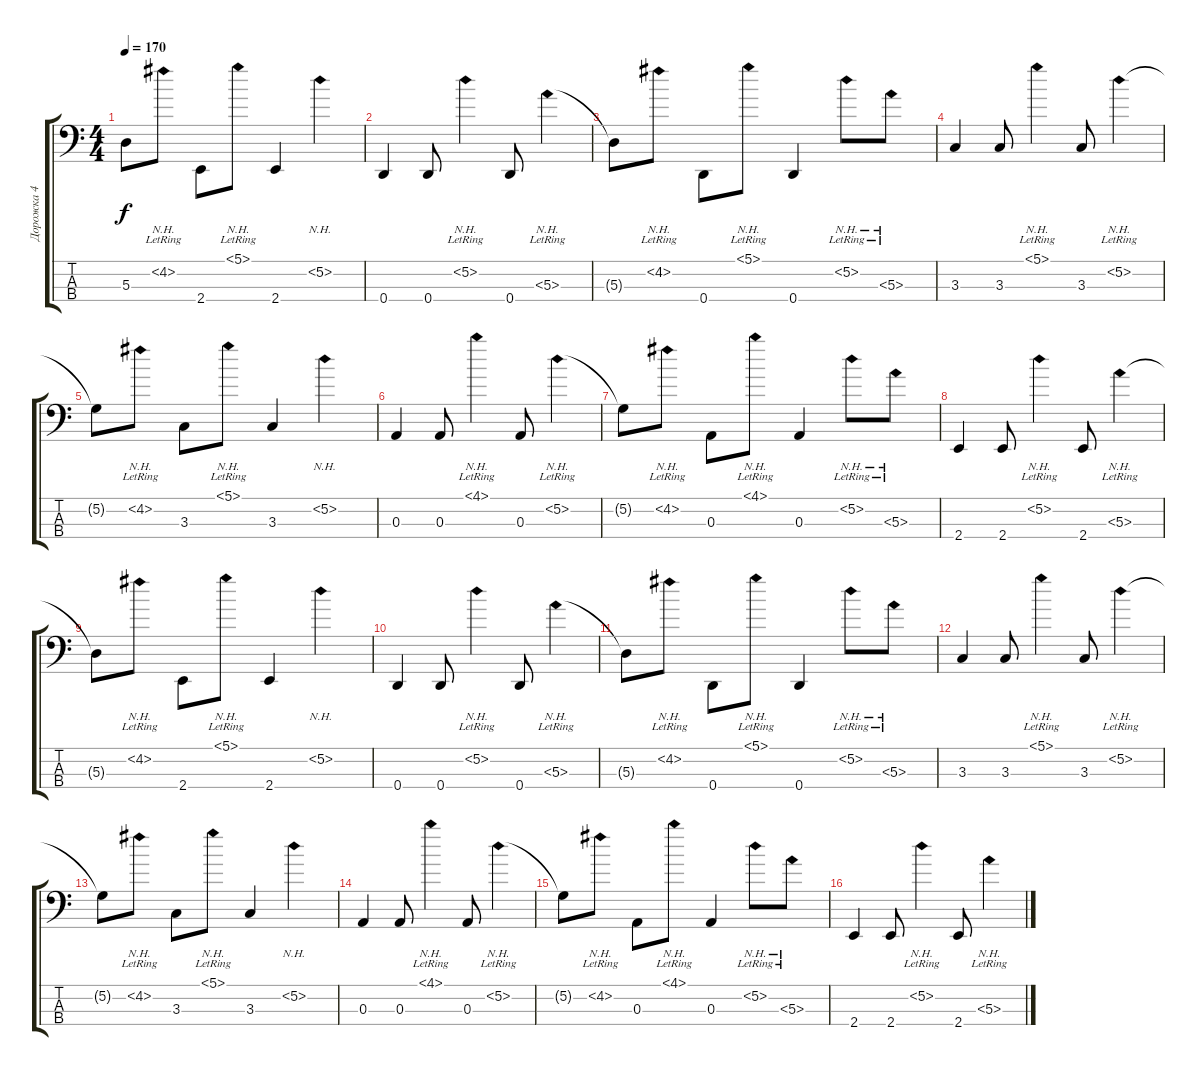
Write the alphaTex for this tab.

\track ("Дорожка 4" "Дорожка 4") {instrument electricbassfinger}
\staff {score tabs}
\tuning (G2 D2 A1 D1) {hide}
\ts (4 4)
\tempo 170
\clef f4
\ks c
5.3{t}.8{dy f} 4.2{nh lr}.8 2.4.8 5.1{nh lr}.8 2.4.4 5.2{nh}.4 |
0.4.4 0.4.8 5.2{nh lr}.4 0.4.8 5.3{nh lr}.4 |
5.3{t}.8 4.2{nh lr}.8 0.4.8 5.1{nh lr}.8 0.4.4 5.2{nh lr}.8 5.3{nh lr}.8 |
3.3.4 3.3.8 5.1{nh lr}.4 3.3.8 5.2{nh lr}.4 |
5.2{t}.8 4.2{nh lr}.8 3.3.8 5.1{nh lr}.8 3.3.4 5.2{nh}.4 |
0.3.4 0.3.8 4.1{nh lr}.4 0.3.8 5.2{nh lr}.4 |
5.2{t}.8 4.2{nh lr}.8 0.3.8 4.1{nh lr}.8 0.3.4 5.2{nh lr}.8 5.3{nh lr}.8 |
2.4.4 2.4.8 5.2{nh lr}.4 2.4.8 5.3{nh lr}.4 |
5.3{t}.8 4.2{nh lr}.8 2.4.8 5.1{nh lr}.8 2.4.4 5.2{nh}.4 |
0.4.4 0.4.8 5.2{nh lr}.4 0.4.8 5.3{nh lr}.4 |
5.3{t}.8 4.2{nh lr}.8 0.4.8 5.1{nh lr}.8 0.4.4 5.2{nh lr}.8 5.3{nh lr}.8 |
3.3.4 3.3.8 5.1{nh lr}.4 3.3.8 5.2{nh lr}.4 |
5.2{t}.8 4.2{nh lr}.8 3.3.8 5.1{nh lr}.8 3.3.4 5.2{nh}.4 |
0.3.4 0.3.8 4.1{nh lr}.4 0.3.8 5.2{nh lr}.4 |
5.2{t}.8 4.2{nh lr}.8 0.3.8 4.1{nh lr}.8 0.3.4 5.2{nh lr}.8 5.3{nh lr}.8 |
2.4.4 2.4.8 5.2{nh lr}.4 2.4.8 5.3{nh lr}.4
